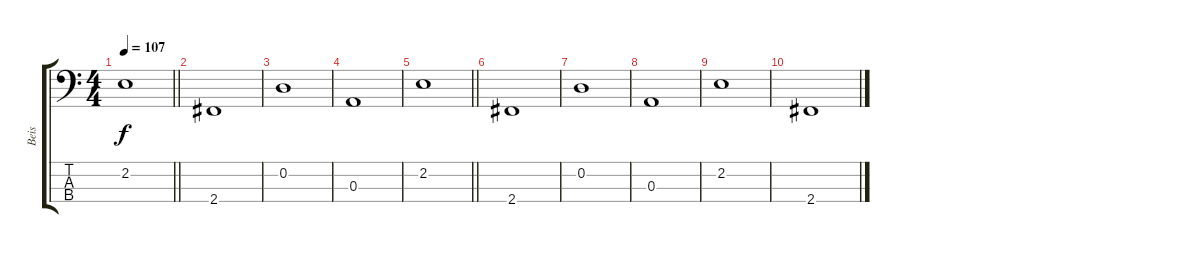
\track ("Beis" "Beis") {instrument electricbassfinger}
\staff {score tabs}
\tuning (G2 D2 A1 E1) {hide}
\ts (4 4)
\tempo 107
\clef f4
\barLineRight lightlight
\ks c
2.2.1{dy f} |
2.4.1 |
0.2.1 |
0.3.1 |
\barLineRight lightlight
2.2.1 |
2.4.1 |
0.2.1 |
0.3.1 |
2.2.1 |
2.4.1
